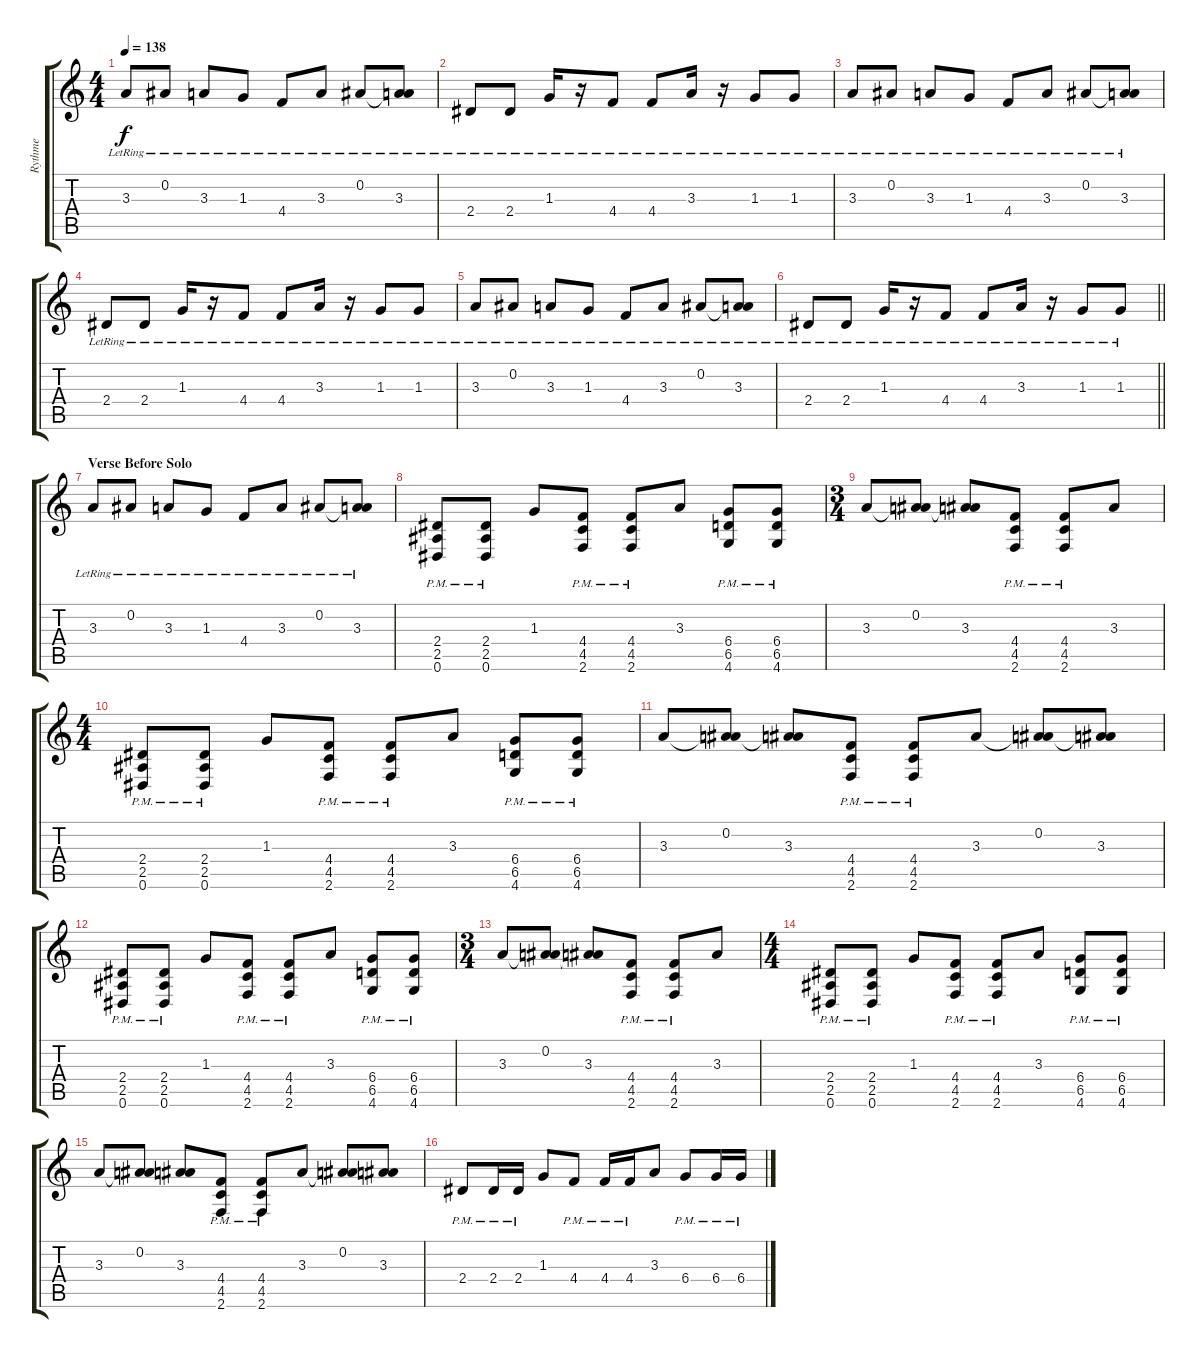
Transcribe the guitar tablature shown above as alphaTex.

\track ("Rythme" "Rythme") {instrument electricguitarclean}
\staff {score tabs}
\tuning (Eb4 Bb3 Gb3 Db3 Ab2 Eb2) {hide}
\ts (4 4)
\tempo 138
\clef g2
\ks c
3.3{lr}.8{dy f} 0.2{lr}.8 3.3{lr}.8 1.3{lr}.8 4.4{lr}.8 3.3{lr}.8 0.2{lr}.8 (0.2{t} 3.3{lr}).8 |
2.4{lr}.8 2.4{lr}.8 1.3{lr}.16 r.16 4.4{lr}.8 4.4{lr}.8 3.3{lr}.16 r.16 1.3{lr}.8 1.3{lr}.8 |
3.3{lr}.8 0.2{lr}.8 3.3{lr}.8 1.3{lr}.8 4.4{lr}.8 3.3{lr}.8 0.2{lr}.8 (0.2{t} 3.3{lr}).8 |
2.4{lr}.8 2.4{lr}.8 1.3{lr}.16 r.16 4.4{lr}.8 4.4{lr}.8 3.3{lr}.16 r.16 1.3{lr}.8 1.3{lr}.8 |
3.3{lr}.8 0.2{lr}.8 3.3{lr}.8 1.3{lr}.8 4.4{lr}.8 3.3{lr}.8 0.2{lr}.8 (0.2{t} 3.3{lr}).8 |
\barLineRight lightlight
2.4{lr}.8 2.4{lr}.8 1.3{lr}.16 r.16 4.4{lr}.8 4.4{lr}.8 3.3{lr}.16 r.16 1.3{lr}.8 1.3{lr}.8 |
\section ("" "Verse Before Solo")
3.3{lr}.8 0.2{lr}.8 3.3{lr}.8 1.3{lr}.8 4.4{lr}.8 3.3{lr}.8 0.2{lr}.8 (0.2{t} 3.3{lr}).8 |
(2.4{pm} 2.5{pm} 0.6{pm}).8{instrument distortionguitar} (2.4{pm} 2.5{pm} 0.6{pm}).8 1.3.8 (4.4{pm} 4.5{pm} 2.6{pm}).8 (4.4{pm} 4.5{pm} 2.6{pm}).8 3.3.8 (6.4{pm} 6.5{pm} 4.6{pm}).8 (6.4{pm} 6.5{pm} 4.6{pm}).8 |
\ts (3 4)
3.3.8 (0.2 3.3{t}).8 (0.2{t} 3.3).8 (4.4{pm} 4.5{pm} 2.6{pm}).8 (4.4{pm} 4.5{pm} 2.6{pm}).8 3.3.8 |
\ts (4 4)
(2.4{pm} 2.5{pm} 0.6{pm}).8 (2.4{pm} 2.5{pm} 0.6{pm}).8 1.3.8 (4.4{pm} 4.5{pm} 2.6{pm}).8 (4.4{pm} 4.5{pm} 2.6{pm}).8 3.3.8 (6.4{pm} 6.5{pm} 4.6{pm}).8 (6.4{pm} 6.5{pm} 4.6{pm}).8 |
3.3.8 (0.2 3.3{t}).8 (0.2{t} 3.3).8 (4.4{pm} 4.5{pm} 2.6{pm}).8 (4.4{pm} 4.5{pm} 2.6{pm}).8 3.3.8 (0.2 3.3{t}).8 (0.2{t} 3.3).8 |
(2.4{pm} 2.5{pm} 0.6{pm}).8{instrument distortionguitar} (2.4{pm} 2.5{pm} 0.6{pm}).8 1.3.8 (4.4{pm} 4.5{pm} 2.6{pm}).8 (4.4{pm} 4.5{pm} 2.6{pm}).8 3.3.8 (6.4{pm} 6.5{pm} 4.6{pm}).8 (6.4{pm} 6.5{pm} 4.6{pm}).8 |
\ts (3 4)
3.3.8 (0.2 3.3{t}).8 (0.2{t} 3.3).8 (4.4{pm} 4.5{pm} 2.6{pm}).8 (4.4{pm} 4.5{pm} 2.6{pm}).8 3.3.8 |
\ts (4 4)
(2.4{pm} 2.5{pm} 0.6{pm}).8 (2.4{pm} 2.5{pm} 0.6{pm}).8 1.3.8 (4.4{pm} 4.5{pm} 2.6{pm}).8 (4.4{pm} 4.5{pm} 2.6{pm}).8 3.3.8 (6.4{pm} 6.5{pm} 4.6{pm}).8 (6.4{pm} 6.5{pm} 4.6{pm}).8 |
3.3.8 (0.2 3.3{t}).8 (0.2{t} 3.3).8 (4.4{pm} 4.5{pm} 2.6{pm}).8 (4.4{pm} 4.5{pm} 2.6{pm}).8 3.3.8 (0.2 3.3{t}).8 (0.2{t} 3.3).8 |
2.4{pm}.8 2.4{pm}.16 2.4{pm}.16 1.3.8 4.4{pm}.8 4.4{pm}.16 4.4{pm}.16 3.3.8 6.4{pm}.8 6.4{pm}.16 6.4{pm}.16
